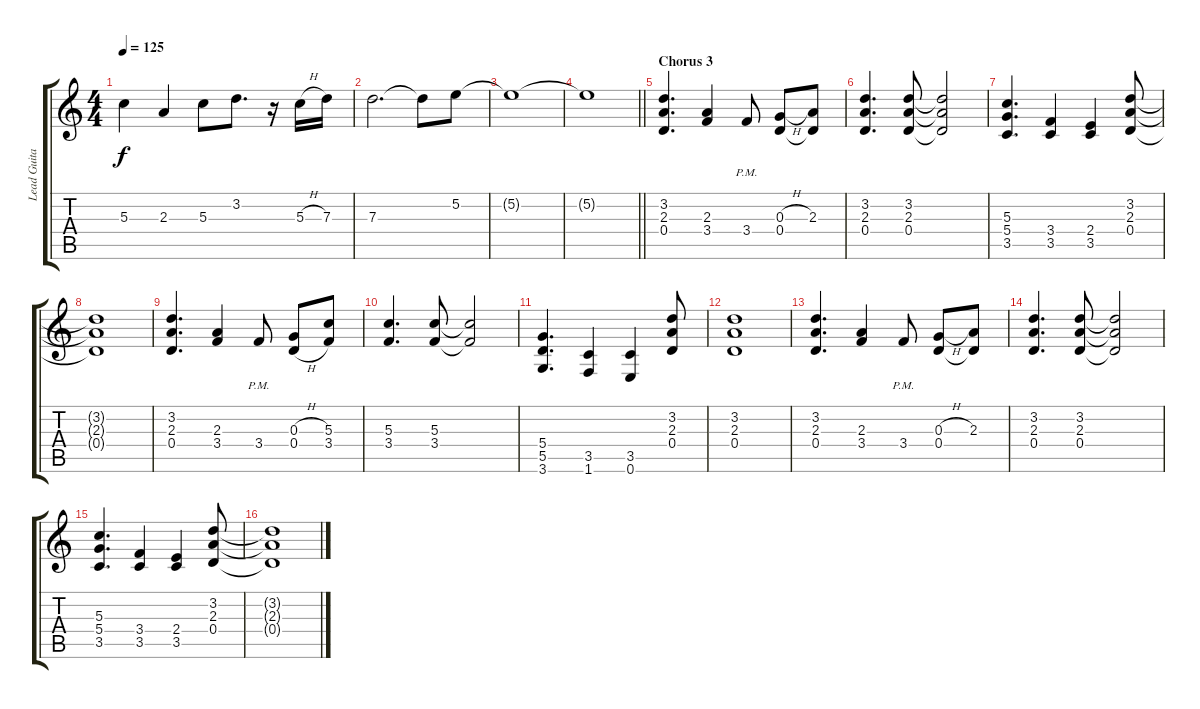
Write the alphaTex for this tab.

\track ("Lead Guitar 2" "Lead Guita") {instrument distortionguitar}
\staff {score tabs}
\tuning (E4 B3 G3 D3 A2 E2) {hide}
\ts (4 4)
\tempo 125
\clef g2
\ks c
5.3{t}.4{dy f} 2.3.4 5.3.8 3.2.8{d} r.16 5.3{h}.16 7.3.16 |
7.3.2{d} 7.3{t}.8 5.2.8 |
5.2{t}.1 |
\barLineRight lightlight
5.2{t}.1 |
\section ("" "Chorus 3")
(3.2 2.3 0.4).4{d volume 13 balance 8} (2.3 3.4).4 3.4{pm}.8 (0.3{h} 0.4).8 (2.3 0.4{t}).8 |
(3.2 2.3 0.4).4{d} (3.2 2.3 0.4).8 (3.2{t} 2.3{t} 0.4{t}).2 |
(5.3 5.4 3.5).4{d} (3.4 3.5).4 (2.4 3.5).4 (3.2 2.3 0.4).8 |
(3.2{t} 2.3{t} 0.4{t}).1 |
(3.2 2.3 0.4).4{d} (2.3 3.4).4 3.4{pm}.8 (0.3{h} 0.4{h}).8 (5.3 3.4).8 |
(5.3 3.4).4{d} (5.3 3.4).8 (5.3{t} 3.4{t}).2 |
(5.4 5.5 3.6).4{d} (3.5 1.6).4 (3.5 0.6).4 (3.2 2.3 0.4).8 |
(3.2 2.3 0.4).1 |
(3.2 2.3 0.4).4{d} (2.3 3.4).4 3.4{pm}.8 (0.3{h} 0.4).8 (2.3 0.4{t}).8 |
(3.2 2.3 0.4).4{d} (3.2 2.3 0.4).8 (3.2{t} 2.3{t} 0.4{t}).2 |
(5.3 5.4 3.5).4{d} (3.4 3.5).4 (2.4 3.5).4 (3.2 2.3 0.4).8 |
(3.2{t} 2.3{t} 0.4{t}).1
